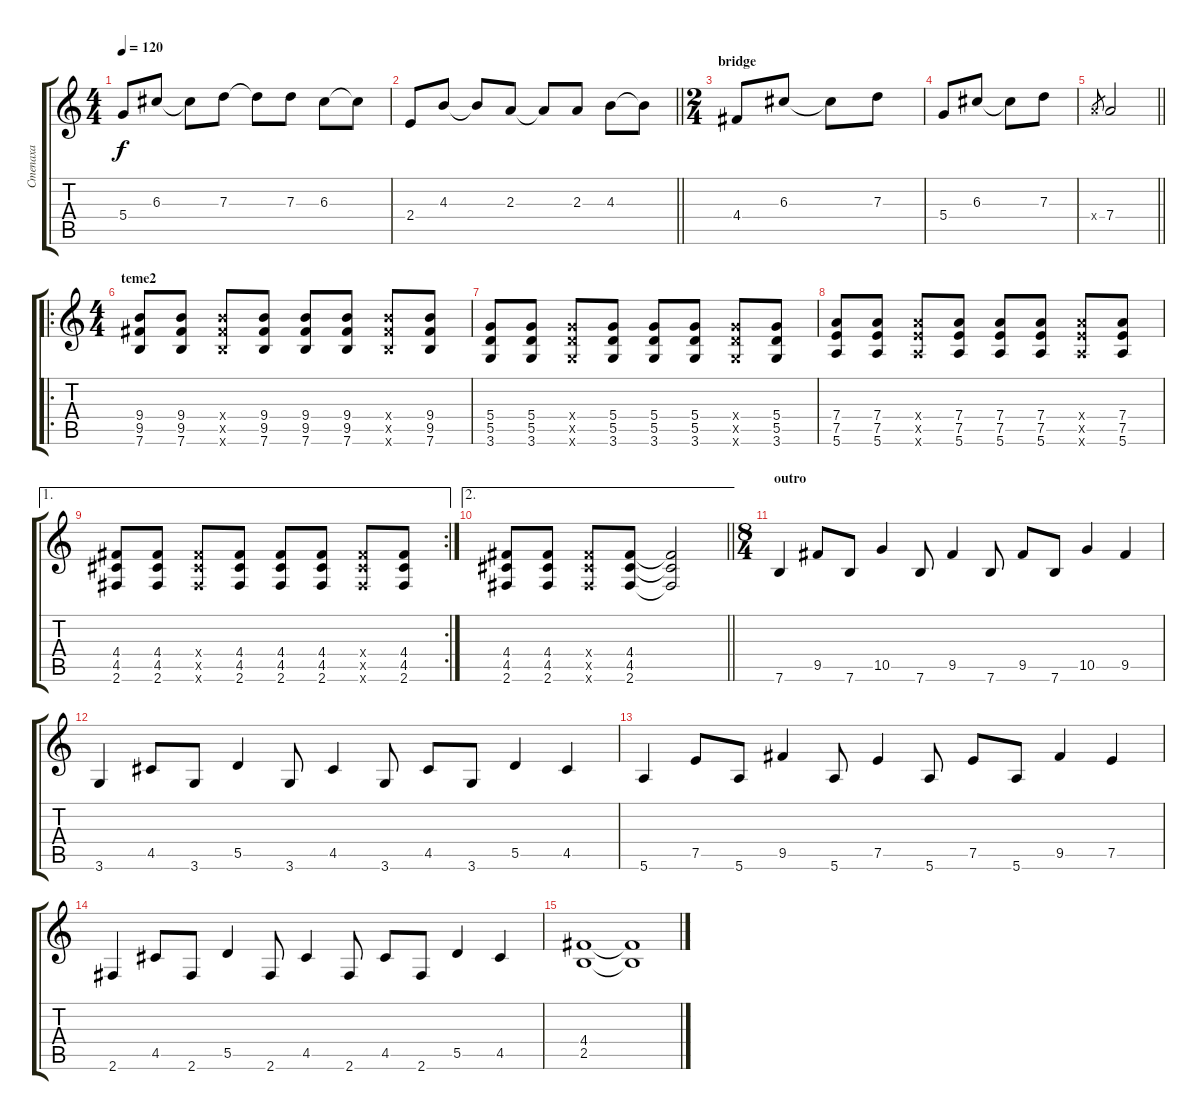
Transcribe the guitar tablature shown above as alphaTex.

\track ("Степаха" "Степаха") {instrument acousticguitarsteel}
\staff {score tabs}
\tuning (E4 B3 G3 D3 A2 E2) {hide}
\ts (4 4)
\tempo 120
\clef g2
\ks c
5.4.8{dy f} 6.3.8 6.3{t}.8 7.3.8 7.3{t}.8 7.3.8 6.3.8 6.3{t}.8 |
\barLineRight lightlight
2.4.8 4.3.8 4.3{t}.8 2.3.8 2.3{t}.8 2.3.8 4.3.8 4.3{t}.8 |
\ts (2 4)
\section ("" "bridge")
4.4.8 6.3.8 6.3{t}.8 7.3.8 |
5.4.8 6.3.8 6.3{t}.8 7.3.8 |
\barLineRight lightlight
7.4{x}.8{gr} 7.4.2 |
\ro
\ts (4 4)
\section ("" "teme2")
(9.4 9.5 7.6).8 (9.4 9.5 7.6).8 (9.4{x} 9.5{x} 7.6{x}).8 (9.4 9.5 7.6).8 (9.4 9.5 7.6).8 (9.4 9.5 7.6).8 (9.4{x} 9.5{x} 7.6{x}).8 (9.4 9.5 7.6).8 |
(5.4 5.5 3.6).8 (5.4 5.5 3.6).8 (5.4{x} 5.5{x} 3.6{x}).8 (5.4 5.5 3.6).8 (5.4 5.5 3.6).8 (5.4 5.5 3.6).8 (5.4{x} 5.5{x} 3.6{x}).8 (5.4 5.5 3.6).8 |
(7.4 7.5 5.6).8 (7.4 7.5 5.6).8 (7.4{x} 7.5{x} 5.6{x}).8 (7.4 7.5 5.6).8 (7.4 7.5 5.6).8 (7.4 7.5 5.6).8 (7.4{x} 7.5{x} 5.6{x}).8 (7.4 7.5 5.6).8 |
\ae 1
\rc 2
(4.4 4.5 2.6).8 (4.4 4.5 2.6).8 (4.4{x} 4.5{x} 2.6{x}).8 (4.4 4.5 2.6).8 (4.4 4.5 2.6).8 (4.4 4.5 2.6).8 (4.4{x} 4.5{x} 2.6{x}).8 (4.4 4.5 2.6).8 |
\ae 2
\barLineRight lightlight
(4.4 4.5 2.6).8 (4.4 4.5 2.6).8 (4.4{x} 4.5{x} 2.6{x}).8 (4.4 4.5 2.6).8 (4.4{t} 4.5{t} 2.6{t}).2 |
\ts (8 4)
\section ("" "outro")
7.6.4 9.5.8 7.6.8 10.5.4 7.6.8 9.5.4 7.6.8 9.5.8 7.6.8 10.5.4 9.5.4 |
3.6.4 4.5.8 3.6.8 5.5.4 3.6.8 4.5.4 3.6.8 4.5.8 3.6.8 5.5.4 4.5.4 |
5.6.4 7.5.8 5.6.8 9.5.4 5.6.8 7.5.4 5.6.8 7.5.8 5.6.8 9.5.4 7.5.4 |
2.6.4 4.5.8 2.6.8 5.5.4 2.6.8 4.5.4 2.6.8 4.5.8 2.6.8 5.5.4 4.5.4 |
(4.4 2.5).1 (4.4{t} 2.5{t}).1
